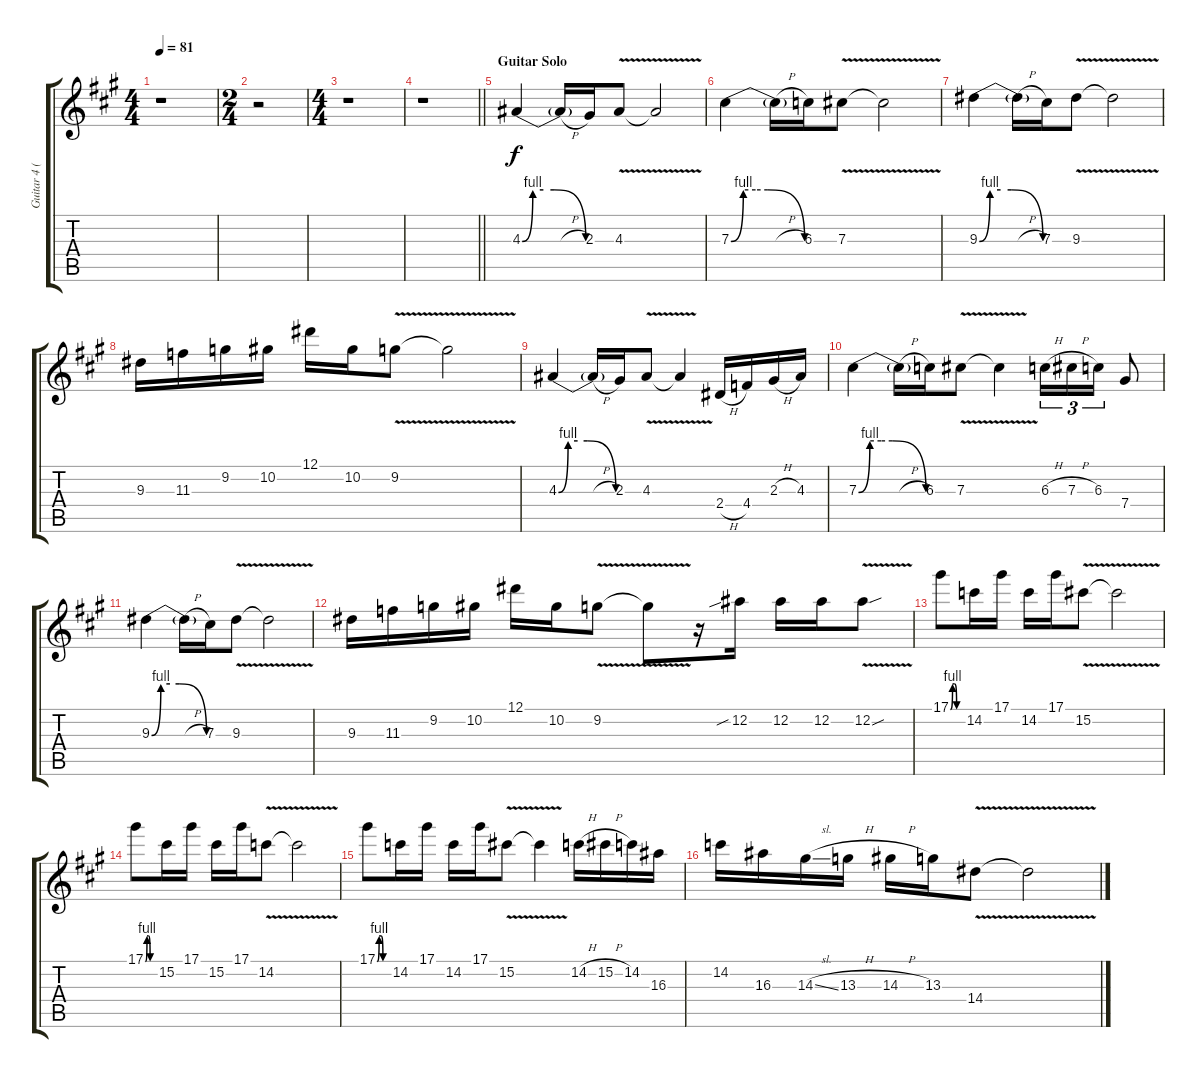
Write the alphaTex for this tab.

\track ("Guitar 4 (Jerry's Solo)" "Guitar 4 (") {instrument distortionguitar}
\staff {score tabs}
\tuning (Eb4 Bb3 Gb3 Db3 Ab2 Eb2) {hide}
\ts (4 4)
\tempo 81
\clef g2
\ks f#minor
r.1{dy f} |
\ts (2 4)
r.2 |
\ts (4 4)
r.1 |
\barLineRight lightlight
r.1 |
\section ("" "Guitar Solo")
4.3{be (custom 0 0 10 4 20 4 30 4 60 0)}.4 4.3{h t}.16 2.3.16 4.3{v}.8 4.3{t}.2 |
7.3{be (custom 0 0 10 4 20 4 30 4 60 0)}.4 7.3{h t}.16 6.3.16 7.3{v}.8 7.3{t}.2 |
9.3{be (custom 0 0 10 4 20 4 30 4 60 0)}.4 9.3{h t}.16 7.3.16 9.3{v}.8 9.3{t}.2 |
9.3.16 11.3.16 9.2.16 10.2.16 12.1.16 10.2.16 9.2{v}.8 9.2{t}.2 |
4.3{be (custom 0 0 10 4 20 4 30 4 60 0)}.4 4.3{h t}.16 2.3.16 4.3{v}.8 4.3{t}.4 2.4{h}.16 4.4.16 2.3{h}.16 4.3.16 |
7.3{be (custom 0 0 10 4 20 4 30 4 60 0)}.4 7.3{h t}.16 6.3.16 7.3{v}.8 7.3{t}.4 6.3{h}.16{tu (3 2)} 7.3{h}.16{tu (3 2)} 6.3.16{tu (3 2)} 7.4.8 |
9.3{be (custom 0 0 10 4 20 4 30 4 60 0)}.4 9.3{h t}.16 7.3.16 9.3{v}.8 9.3{t}.2 |
9.3.16 11.3.16 9.2.16 10.2.16 12.1.16 10.2.16 9.2{v}.8 9.2{t}.8 r.16 12.2{sib}.16 12.2.16 12.2.16 12.2{v sou}.8 |
17.1{be (custom 0 0 10 4 20 4 30 0 60 0)}.8 14.2.16 17.1.16 14.2.16 17.1.16 15.2{v}.8 15.2{t}.2 |
17.1{be (custom 0 0 10 4 20 4 30 0 60 0)}.8 15.2.16 17.1.16 15.2.16 17.1.16 14.2{v}.8 14.2{t}.2 |
17.1{be (custom 0 0 10 4 20 4 30 0 60 0)}.8 14.2.16 17.1.16 14.2.16 17.1.16 15.2{v}.8 15.2{t}.4 14.2{h}.16 15.2{h}.16 14.2.16 16.3.16 |
14.2.16 16.3.16 14.3{sl}.16 13.3{h}.16 14.3{h}.16 13.3.16 14.4{v}.8 14.4{t}.2
